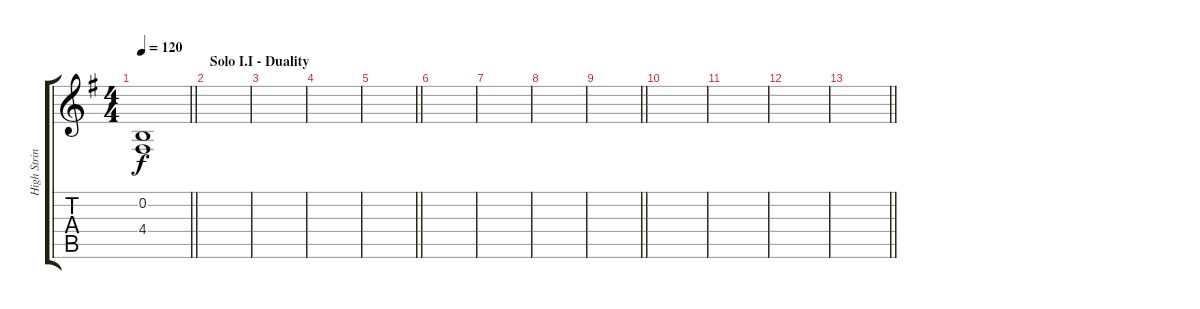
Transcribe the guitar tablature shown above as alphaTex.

\track ("High Strings Standard" "High Strin") {instrument stringensemble1}
\staff {score tabs}
\tuning (E4 B3 G3 D3 A2 E2) {hide}
\ts (4 4)
\tempo 120
\clef g2
\barLineRight lightlight
\ks eminor
(0.2{t} 4.4{t}).1{dy f} |
\section ("" "Solo I.I - Duality")
|
|
|
\barLineRight lightlight
|
|
|
|
\barLineRight lightlight
|
|
|
|
\barLineRight lightlight
